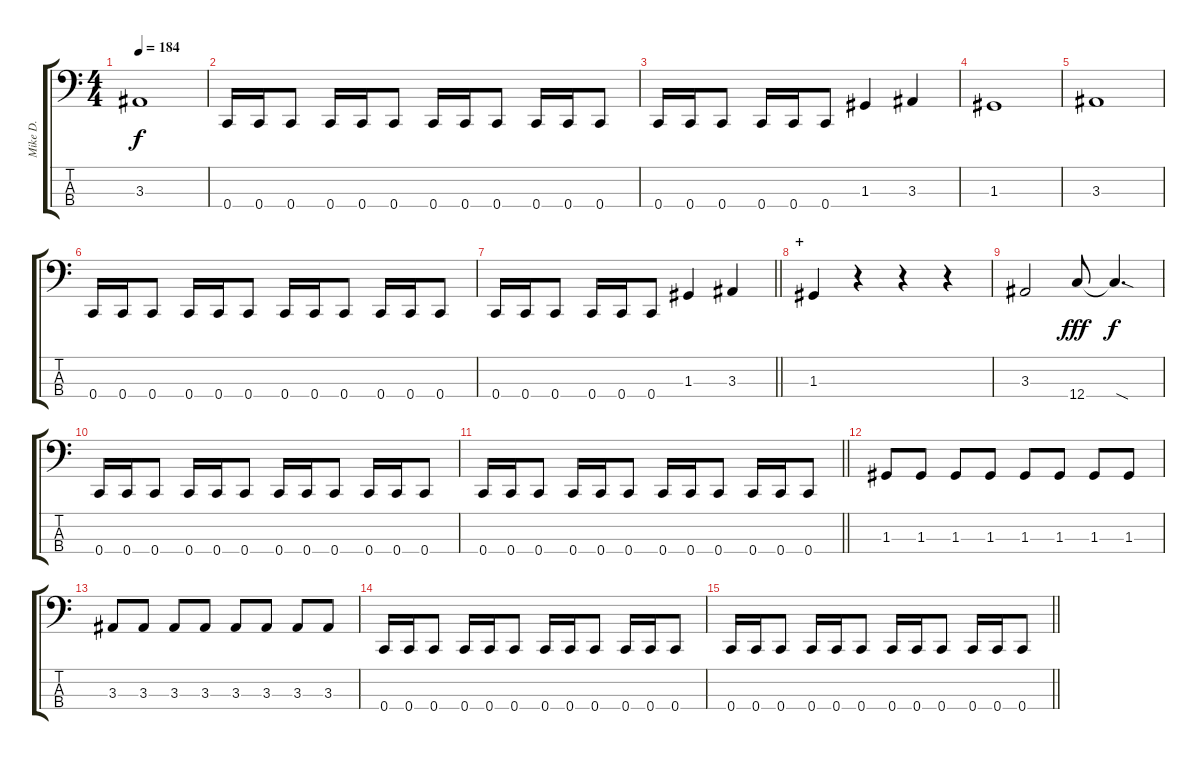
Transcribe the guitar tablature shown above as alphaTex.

\track ("Mike D." "Mike D.") {instrument electricbassfinger}
\staff {score tabs}
\tuning (F2 C2 G1 C1) {hide}
\ts (4 4)
\tempo 184
\clef f4
\ks c
3.3.1{dy f} |
0.4.16 0.4.16 0.4.8 0.4.16 0.4.16 0.4.8 0.4.16 0.4.16 0.4.8 0.4.16 0.4.16 0.4.8 |
0.4.16 0.4.16 0.4.8 0.4.16 0.4.16 0.4.8 1.3.4 3.3.4 |
1.3.1 |
3.3.1 |
0.4.16 0.4.16 0.4.8 0.4.16 0.4.16 0.4.8 0.4.16 0.4.16 0.4.8 0.4.16 0.4.16 0.4.8 |
\barLineRight lightlight
0.4.16 0.4.16 0.4.8 0.4.16 0.4.16 0.4.8 1.3.4 3.3.4 |
\section ("" "+")
1.3.4 r.4 r.4 r.4 |
3.3.2 12.4.8{dy fff} 12.4{sod t}.4{d dy f} |
0.4.16 0.4.16 0.4.8 0.4.16 0.4.16 0.4.8 0.4.16 0.4.16 0.4.8 0.4.16 0.4.16 0.4.8 |
\barLineRight lightlight
0.4.16 0.4.16 0.4.8 0.4.16 0.4.16 0.4.8 0.4.16 0.4.16 0.4.8 0.4.16 0.4.16 0.4.8 |
1.3.8 1.3.8 1.3.8 1.3.8 1.3.8 1.3.8 1.3.8 1.3.8 |
3.3.8 3.3.8 3.3.8 3.3.8 3.3.8 3.3.8 3.3.8 3.3.8 |
0.4.16 0.4.16 0.4.8 0.4.16 0.4.16 0.4.8 0.4.16 0.4.16 0.4.8 0.4.16 0.4.16 0.4.8 |
\barLineRight lightlight
0.4.16 0.4.16 0.4.8 0.4.16 0.4.16 0.4.8 0.4.16 0.4.16 0.4.8 0.4.16 0.4.16 0.4.8
